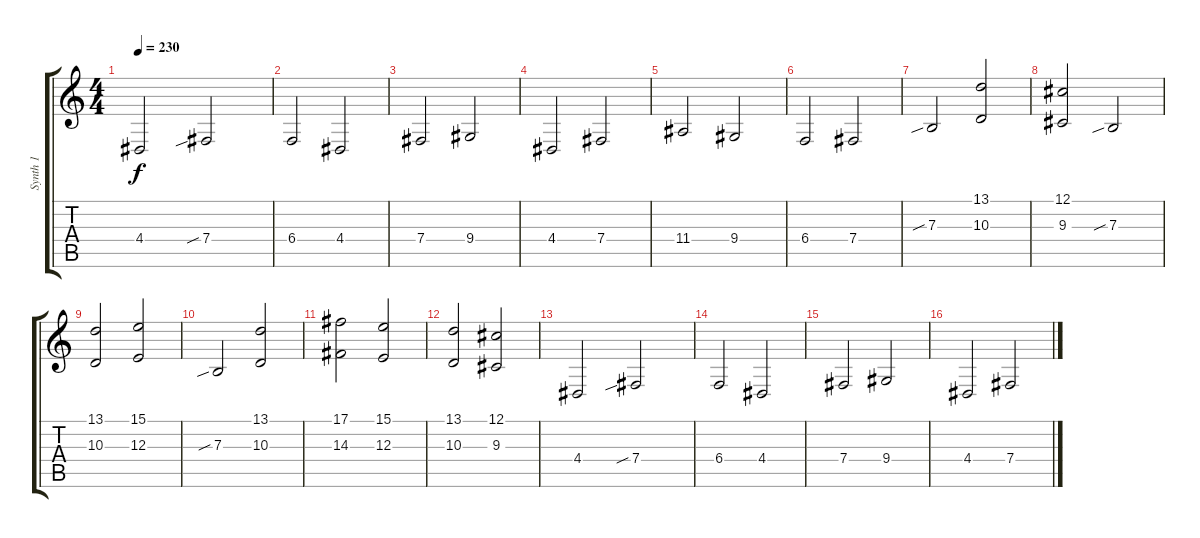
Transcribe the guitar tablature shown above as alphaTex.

\track ("Synth 1" "Synth 1") {instrument choiraahs}
\staff {score tabs}
\tuning (Db4 Ab3 E3 B2 Gb2 Db2) {hide}
\ts (4 4)
\tempo 230
\clef g2
\ks c
4.4.2{dy f} 7.4{sib}.2 |
6.4.2 4.4.2 |
7.4.2 9.4.2 |
4.4.2 7.4.2 |
11.4.2 9.4.2 |
6.4.2 7.4.2 |
7.3{sib}.2{volume 11 instrument choiraahs} (13.1 10.3).2 |
(12.1 9.3).2 7.3{sib}.2 |
(13.1 10.3).2 (15.1 12.3).2 |
7.3{sib}.2 (13.1 10.3).2 |
(17.1 14.3).2 (15.1 12.3).2 |
(13.1 10.3).2 (12.1 9.3).2 |
4.4.2{volume 8 instrument choiraahs} 7.4{sib}.2 |
6.4.2 4.4.2 |
7.4.2 9.4.2 |
4.4.2 7.4.2
